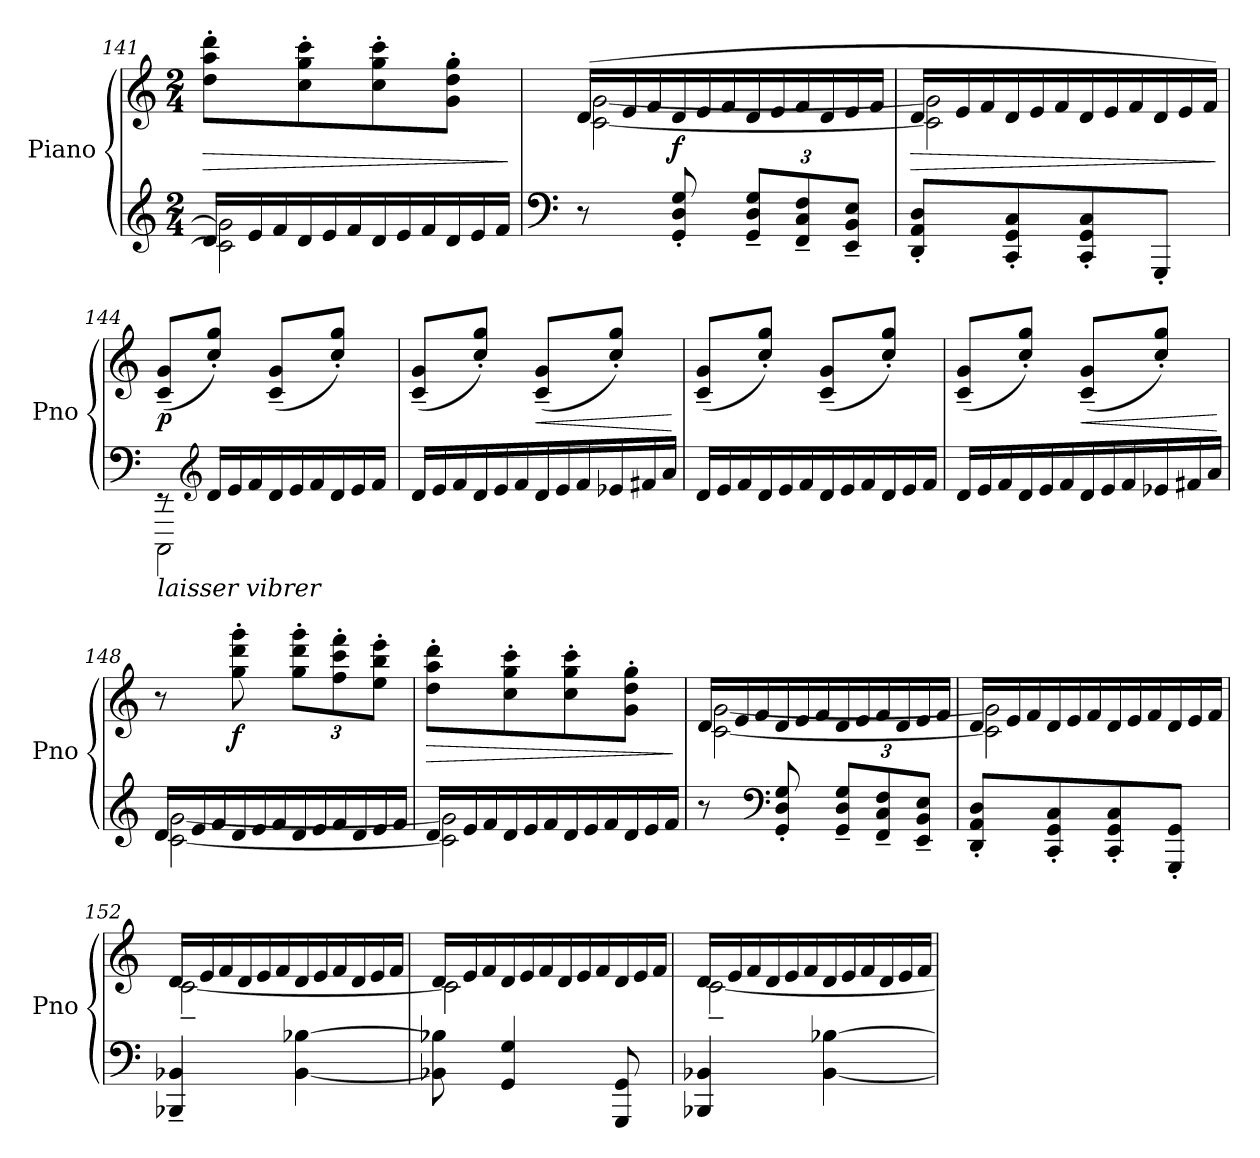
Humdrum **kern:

**kern	**kern	**dynam
*part1	*part1	*part1
*staff2	*staff1	*staff1/2
*I"Piano	*	*
*I'Pno	*	*
*clefG2	*clefG2	*
*k[]	*k[]	*
*M2/4	*M2/4	*
*Xtuplet	*	*
=141	=141	=141
*^	*	*
!	!	!	!LO:HP:b
24d/LL	2c\] 2g\]	8dd\' 8aa\' 8ddd\'L	>
24e/	.	.	.
24f/	.	.	.
24d/	.	8cc\' 8gg\' 8ccc\'	.
24e/	.	.	.
24f/	.	.	.
24d/	.	8cc\' 8gg\' 8ccc\'	.
24e/	.	.	.
24f/	.	.	.
24d/	.	8g\' 8dd\' 8gg\'J	.
24e/	.	.	.
24f/JJ	.	.	.
*v	*v	*	*
.	.	]
!!LO:LB:g=z
=142	=142	=142
*clefF4	*	*
*	*Xtuplet	*
*	*^	*
8r	(>24d/LL	[2c\ [2g\	.
.	24e/	.	.
.	24f/	.	.
!	!	!	!LO:DY:a=2
8GG/' 8D/' 8G/'	24d/	.	f
.	24e/	.	.
.	24f/	.	.
*tuplet	*	*	*
*Xbrackettup	*	*	*
12GG/~ 12D/~ 12G/~L	24d/	.	.
.	24e/	.	.
12FF/~ 12C/~ 12F/~	24f/	.	.
.	24d/	.	.
12EE/~ 12BB/~ 12E/~J	24e/	.	.
.	24f/JJ	.	.
=143	=143	=143	=143
!	!	!	!LO:HP:b
8DD/' 8AA/' 8D/'L	24d/LL	2c\] 2g\]	>
.	24e/	.	.
.	24f/	.	.
8CC/' 8GG/' 8C/'	24d/	.	.
.	24e/	.	.
.	24f/	.	.
8CC/' 8GG/' 8C/'	24d/	.	.
.	24e/	.	.
.	24f/	.	.
8GGG'/J	24d/	.	.
.	24e/	.	.
.	24f/JJ)	.	.
*	*v	*v	*
.	.	]
=144	=144	=144
*^	*	*
!LO:TX:b:i:t=laisser vibrer	!	!	!
!	!	!	!LO:DY:b
8rEE	2CCC\	(<8c/~ 8g/~L	p
*clefG2	*	*	*
*Xtuplet	*	*	*
24d/LL	.	8cc/' 8gg/'J)	.
24e/	.	.	.
24f/	.	.	.
24d/	.	(<8c/~ 8g/~L	.
24e/	.	.	.
24f/	.	.	.
24d/	.	8cc/' 8gg/'J)	.
24e/	.	.	.
24f/JJ	.	.	.
*v	*v	*	*
!!LO:PB:g=z
=145	=145	=145
24d/LL	(<8c/~ 8g/~L	.
24e/	.	.
24f/	.	.
24d/	8cc/' 8gg/'J)	.
24e/	.	.
24f/	.	.
!	!	!LO:HP:b
24d/	(<8c/~ 8g/~L	<
24e/	.	.
24f/	.	.
24e-X/	8cc/' 8gg/'J)	.
24f#X/	.	.
24a/JJ	.	.
.	.	[
=146	=146	=146
24d/LL	(<8c/~ 8g/~L	.
24e/	.	.
24f/	.	.
24d/	8cc/' 8gg/'J)	.
24e/	.	.
24f/	.	.
24d/	(<8c/~ 8g/~L	.
24e/	.	.
24f/	.	.
24d/	8cc/' 8gg/'J)	.
24e/	.	.
24f/JJ	.	.
=147	=147	=147
24d/LL	(<8c/~ 8g/~L	.
24e/	.	.
24f/	.	.
24d/	8cc/' 8gg/'J)	.
24e/	.	.
24f/	.	.
!	!	!LO:HP:b
24d/	(<8c/~ 8g/~L	<
24e/	.	.
24f/	.	.
24e-X/	8cc/' 8gg/'J)	.
24f#X/	.	.
24a/JJ	.	.
.	.	[
!!LO:LB:g=z
=148	=148	=148
*^	*	*
24d/LL	[2c\ [2g\	8r	.
24e/	.	.	.
24f/	.	.	.
!	!	!	!LO:DY:b
24d/	.	8gg\' 8ddd\' 8ggg\'	f
24e/	.	.	.
24f/	.	.	.
*	*	*tuplet	*
*	*	*Xbrackettup	*
24d/	.	12gg\' 12ddd\' 12ggg\'L	.
24e/	.	.	.
24f/	.	12ff\' 12ccc\' 12fff\'	.
24d/	.	.	.
24e/	.	12ee\' 12bb\' 12eee\'J	.
24f/JJ	.	.	.
=149	=149	=149	=149
!	!	!	!LO:HP:b
24d/LL	2c\] 2g\]	8dd\' 8aa\' 8ddd\'L	>
24e/	.	.	.
24f/	.	.	.
24d/	.	8cc\' 8gg\' 8ccc\'	.
24e/	.	.	.
24f/	.	.	.
24d/	.	8cc\' 8gg\' 8ccc\'	.
24e/	.	.	.
24f/	.	.	.
24d/	.	8g\' 8dd\' 8gg\'J	.
24e/	.	.	.
24f/JJ	.	.	.
*v	*v	*	*
.	.	]
=150	=150	=150
*	*Xtuplet	*
*	*^	*
8r	24d/LL	[2c\ [2g\	.
.	24e/	.	.
.	24f/	.	.
*clefF4	*	*	*
8GG/' 8D/' 8G/'	24d/	.	.
.	24e/	.	.
.	24f/	.	.
*tuplet	*	*	*
12GG/~ 12D/~ 12G/~L	24d/	.	.
.	24e/	.	.
12FF/~ 12C/~ 12F/~	24f/	.	.
.	24d/	.	.
12EE/~ 12BB/~ 12E/~J	24e/	.	.
.	24f/JJ	.	.
!!LO:LB:g=z	!!
=151	=151	=151	=151
8DD/' 8AA/' 8D/'L	24d/LL	2c\] 2g\]	.
.	24e/	.	.
.	24f/	.	.
8CC/' 8GG/' 8C/'	24d/	.	.
.	24e/	.	.
.	24f/	.	.
8CC/' 8GG/' 8C/'	24d/	.	.
.	24e/	.	.
.	24f/	.	.
8GGG/' 8GG/'J	24d/	.	.
.	24e/	.	.
.	24f/JJ	.	.
=152	=152	=152	=152
4BBB-X/~ 4BB-X/~	24d/LL	[2c~\	.
.	24e/	.	.
.	24f/	.	.
.	24d/	.	.
.	24e/	.	.
.	24f/	.	.
[4BB-\ [4B-X\	24d/	.	.
.	24e/	.	.
.	24f/	.	.
.	24d/	.	.
.	24e/	.	.
.	24f/JJ	.	.
=153	=153	=153	=153
8BB-X\] 8B-X\]	24d/LL	2c\]	.
.	24e/	.	.
.	24f/	.	.
4GG/ 4G/	24d/	.	.
.	24e/	.	.
.	24f/	.	.
.	24d/	.	.
.	24e/	.	.
.	24f/	.	.
8GGG/ 8GG/	24d/	.	.
.	24e/	.	.
.	24f/JJ	.	.
!!LO:LB:g=z	!!
=154	=154	=154	=154
4BBB-X/ 4BB-X/	24d/LL	[2c~\	.
.	24e/	.	.
.	24f/	.	.
.	24d/	.	.
.	24e/	.	.
.	24f/	.	.
[4BB-\ [4B-X\	24d/	.	.
.	24e/	.	.
.	24f/	.	.
.	24d/	.	.
.	24e/	.	.
.	24f/JJ	.	.
*	*v	*v	*
=	=	=
*-	*-	*-
